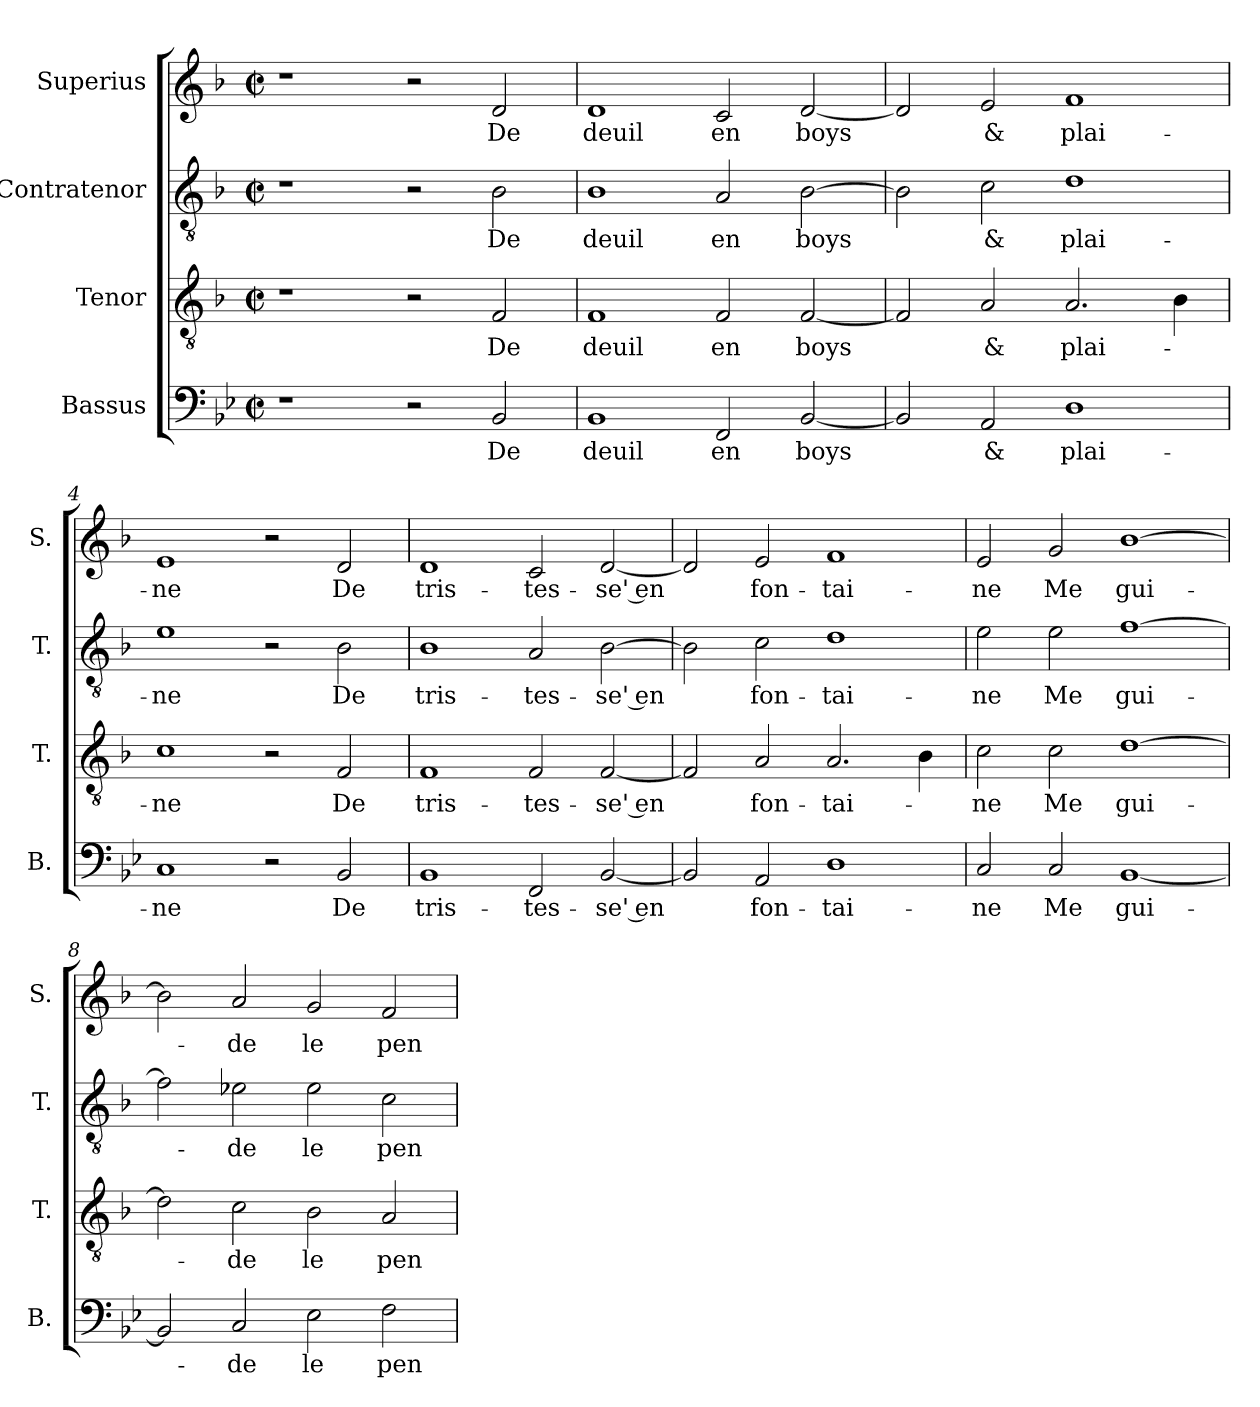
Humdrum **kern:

**kern	**text	**kern	**text	**kern	**text	**kern	**text
*part4	*part4	*part3	*part3	*part2	*part2	*part1	*part1
*staff4	*staff4	*staff3	*staff3	*staff2	*staff2	*staff1	*staff1
*I"Bassus	*	*I"Tenor	*	*I"Contratenor	*	*I"Superius	*
*I'B.	*	*I'T.	*	*I'T.	*	*I'S.	*
*clefF4	*	*clefGv2	*	*clefGv2	*	*clefG2	*
*k[b-e-]	*	*k[b-]	*	*k[b-]	*	*k[b-]	*
*B-:	*	*F:	*	*F:	*	*F:	*
*M2/2	*	*M2/2	*	*M2/2	*	*M2/2	*
*met(c|)	*	*met(c|)	*	*met(c|)	*	*met(c|)	*
=1	=1	=1	=1	=1	=1	=1	=1
1r	.	1r	.	1r	.	1r	.
2r	.	2r	.	2r	.	2r	.
2BB-/	De	2F/	De	2B-\	De	2d/	De
=2	=2	=2	=2	=2	=2	=2	=2
1BB-/	deuil	1F/	deuil	1B-\	deuil	1d/	deuil
2FF/	en	2F/	en	2A/	en	2c/	en
[2BB-/	boys	[2F/	boys	[2B-\	boys	[2d/	boys
=3	=3	=3	=3	=3	=3	=3	=3
2BB-/]	.	2F/]	.	2B-\]	.	2d/]	.
2AA/	&	2A/	&	2c\	&	2e/	&
1D\	plai-	2.A/	plai-	1d\	plai-	1f/	plai-
.	.	4B-\	.	.	.	.	.
=4	=4	=4	=4	=4	=4	=4	=4
1C/	-ne	1c\	-ne	1e\	-ne	1e/	-ne
2r	.	2r	.	2r	.	2r	.
2BB-/	De	2F/	De	2B-\	De	2d/	De
=5	=5	=5	=5	=5	=5	=5	=5
1BB-/	tris-	1F/	tris-	1B-\	tris-	1d/	tris-
2FF/	-tes-	2F/	-tes-	2A/	-tes-	2c/	-tes-
[2BB-/	-se' en	[2F/	-se' en	[2B-\	-se' en	[2d/	-se' en
!!LO:LB:g=z
=6	=6	=6	=6	=6	=6	=6	=6
2BB-/]	.	2F/]	.	2B-\]	.	2d/]	.
2AA/	fon-	2A/	fon-	2c\	fon-	2e/	fon-
1D\	-tai-	2.A/	-tai-	1d\	-tai-	1f/	-tai-
.	.	4B-\	.	.	.	.	.
=7	=7	=7	=7	=7	=7	=7	=7
2C/	-ne	2c\	-ne	2e\	-ne	2e/	-ne
2C/	Me	2c\	Me	2e\	Me	2g/	Me
[1BB-/	gui-	[1d\	gui-	[1f\	gui-	[1b-\	gui-
=8	=8	=8	=8	=8	=8	=8	=8
2BB-/]	.	2d\]	.	2f\]	.	2b-\]	.
2C/	-de	2c\	-de	2e-X\	-de	2a/	-de
2E-\	le	2B-\	le	2e-\	le	2g/	le
2F\	pen-	2A/	pen-	2c\	pen-	2f/	pen-
=	=	=	=	=	=	=	=
*-	*-	*-	*-	*-	*-	*-	*-
